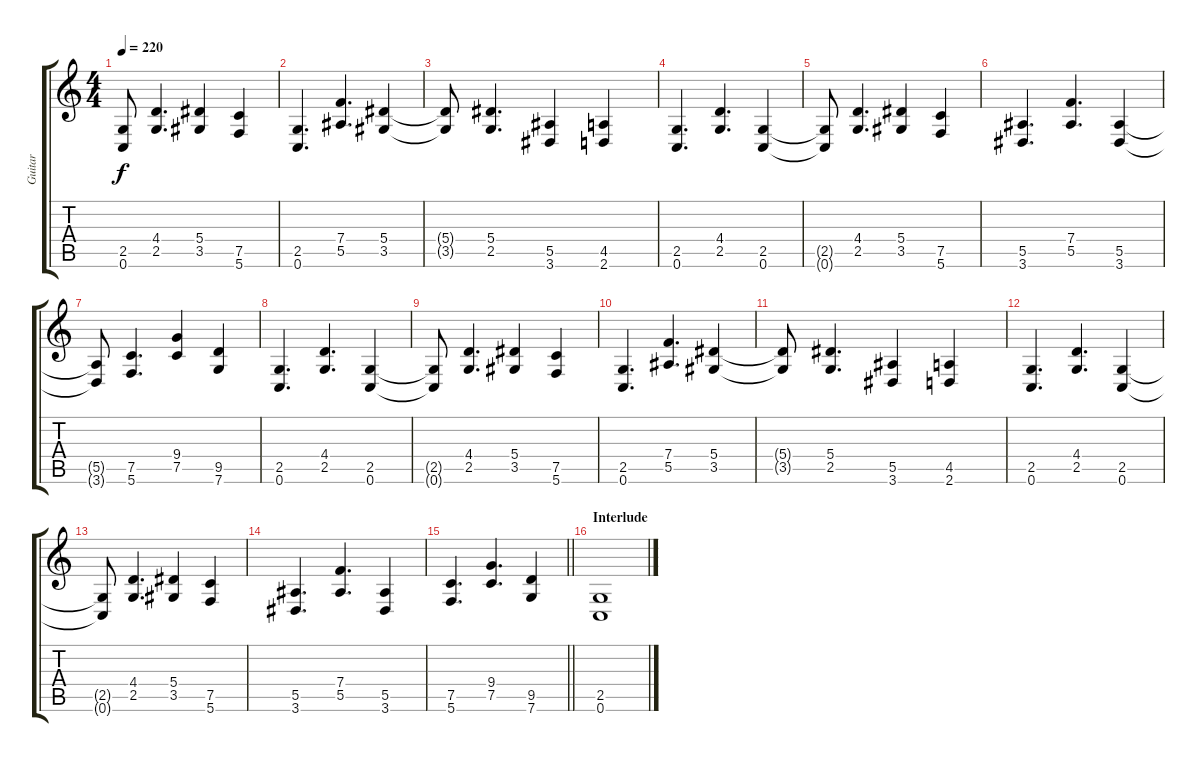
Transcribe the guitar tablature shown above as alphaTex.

\track ("Guitar" "Guitar") {instrument distortionguitar}
\staff {score tabs}
\tuning (C4 G3 Eb3 Bb2 F2 C2) {hide}
\ts (4 4)
\tempo 220
\clef g2
\ks c
(2.5{t} 0.6{t}).8{dy f} (4.4 2.5).4{d} (5.4 3.5).4 (7.5 5.6).4 |
(2.5 0.6).4{d} (7.4 5.5).4{d} (5.4 3.5).4 |
(5.4{t} 3.5{t}).8 (5.4 2.5).4{d} (5.5 3.6).4 (4.5 2.6).4 |
(2.5 0.6).4{d} (4.4 2.5).4{d} (2.5 0.6).4 |
(2.5{t} 0.6{t}).8 (4.4 2.5).4{d} (5.4 3.5).4 (7.5 5.6).4 |
(5.5 3.6).4{d} (7.4 5.5).4{d} (5.5 3.6).4 |
(5.5{t} 3.6{t}).8 (7.5 5.6).4{d} (9.4 7.5).4 (9.5 7.6).4 |
(2.5 0.6).4{d} (4.4 2.5).4{d} (2.5 0.6).4 |
(2.5{t} 0.6{t}).8 (4.4 2.5).4{d} (5.4 3.5).4 (7.5 5.6).4 |
(2.5 0.6).4{d} (7.4 5.5).4{d} (5.4 3.5).4 |
(5.4{t} 3.5{t}).8 (5.4 2.5).4{d} (5.5 3.6).4 (4.5 2.6).4 |
(2.5 0.6).4{d} (4.4 2.5).4{d} (2.5 0.6).4 |
(2.5{t} 0.6{t}).8 (4.4 2.5).4{d} (5.4 3.5).4 (7.5 5.6).4 |
(5.5 3.6).4{d} (7.4 5.5).4{d} (5.5 3.6).4 |
\barLineRight lightlight
(7.5 5.6).4{d} (9.4 7.5).4{d} (9.5 7.6).4 |
\section ("" "Interlude")
(2.5 0.6).1
